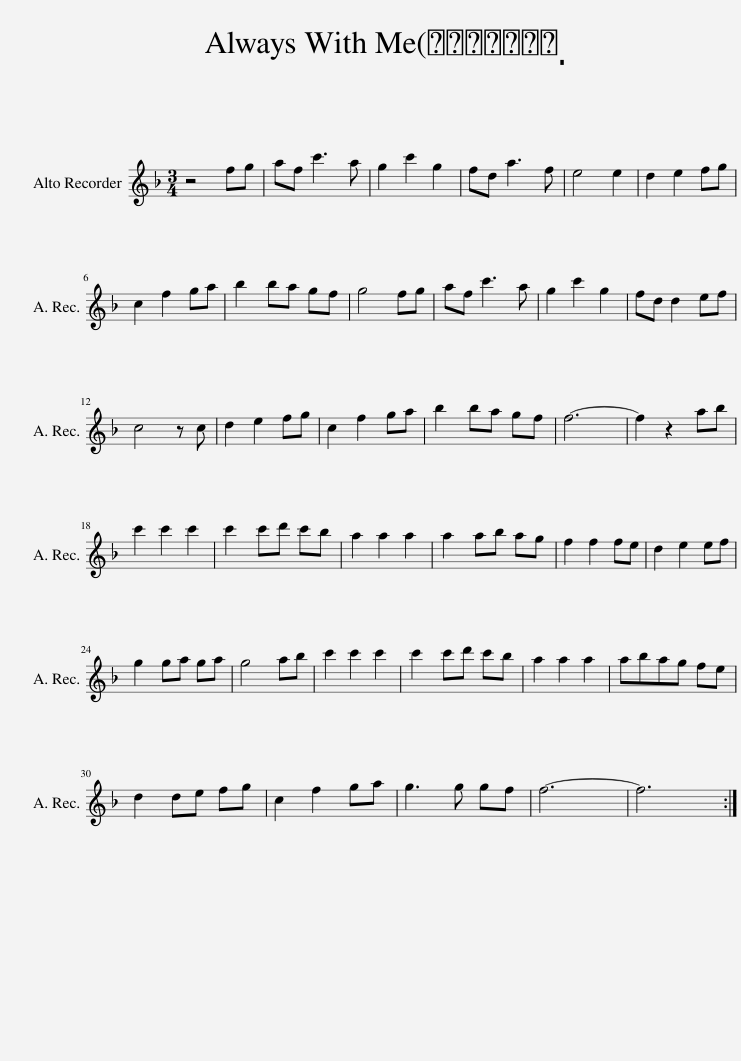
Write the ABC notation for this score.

X:1
L:1/8
M:3/4
I:linebreak $
K:F
V:1 treble
V:1
 z4 fg | af c'3 a | g2 c'2 g2 | fd a3 f | e4 e2 | %5
 d2 e2 fg |$ c2 f2 ga | b2 ba gf | g4 fg | af c'3 a | %10
 g2 c'2 g2 | fd d2 ef |$ c4 z c | d2 e2 fg | c2 f2 ga | %15
 b2 ba gf | f6- | f2 z2 ab |$ c'2 c'2 c'2 | c'2 c'd' c'b | %20
 a2 a2 a2 | a2 ab ag | f2 f2 fe | d2 e2 ef |$ g2 ga ga | %25
 g4 ab | c'2 c'2 c'2 | c'2 c'd' c'b | a2 a2 a2 | abag fe |$ %30
 d2 de fg | c2 f2 ga | g3 g gf | f6- | f6 :| %35
